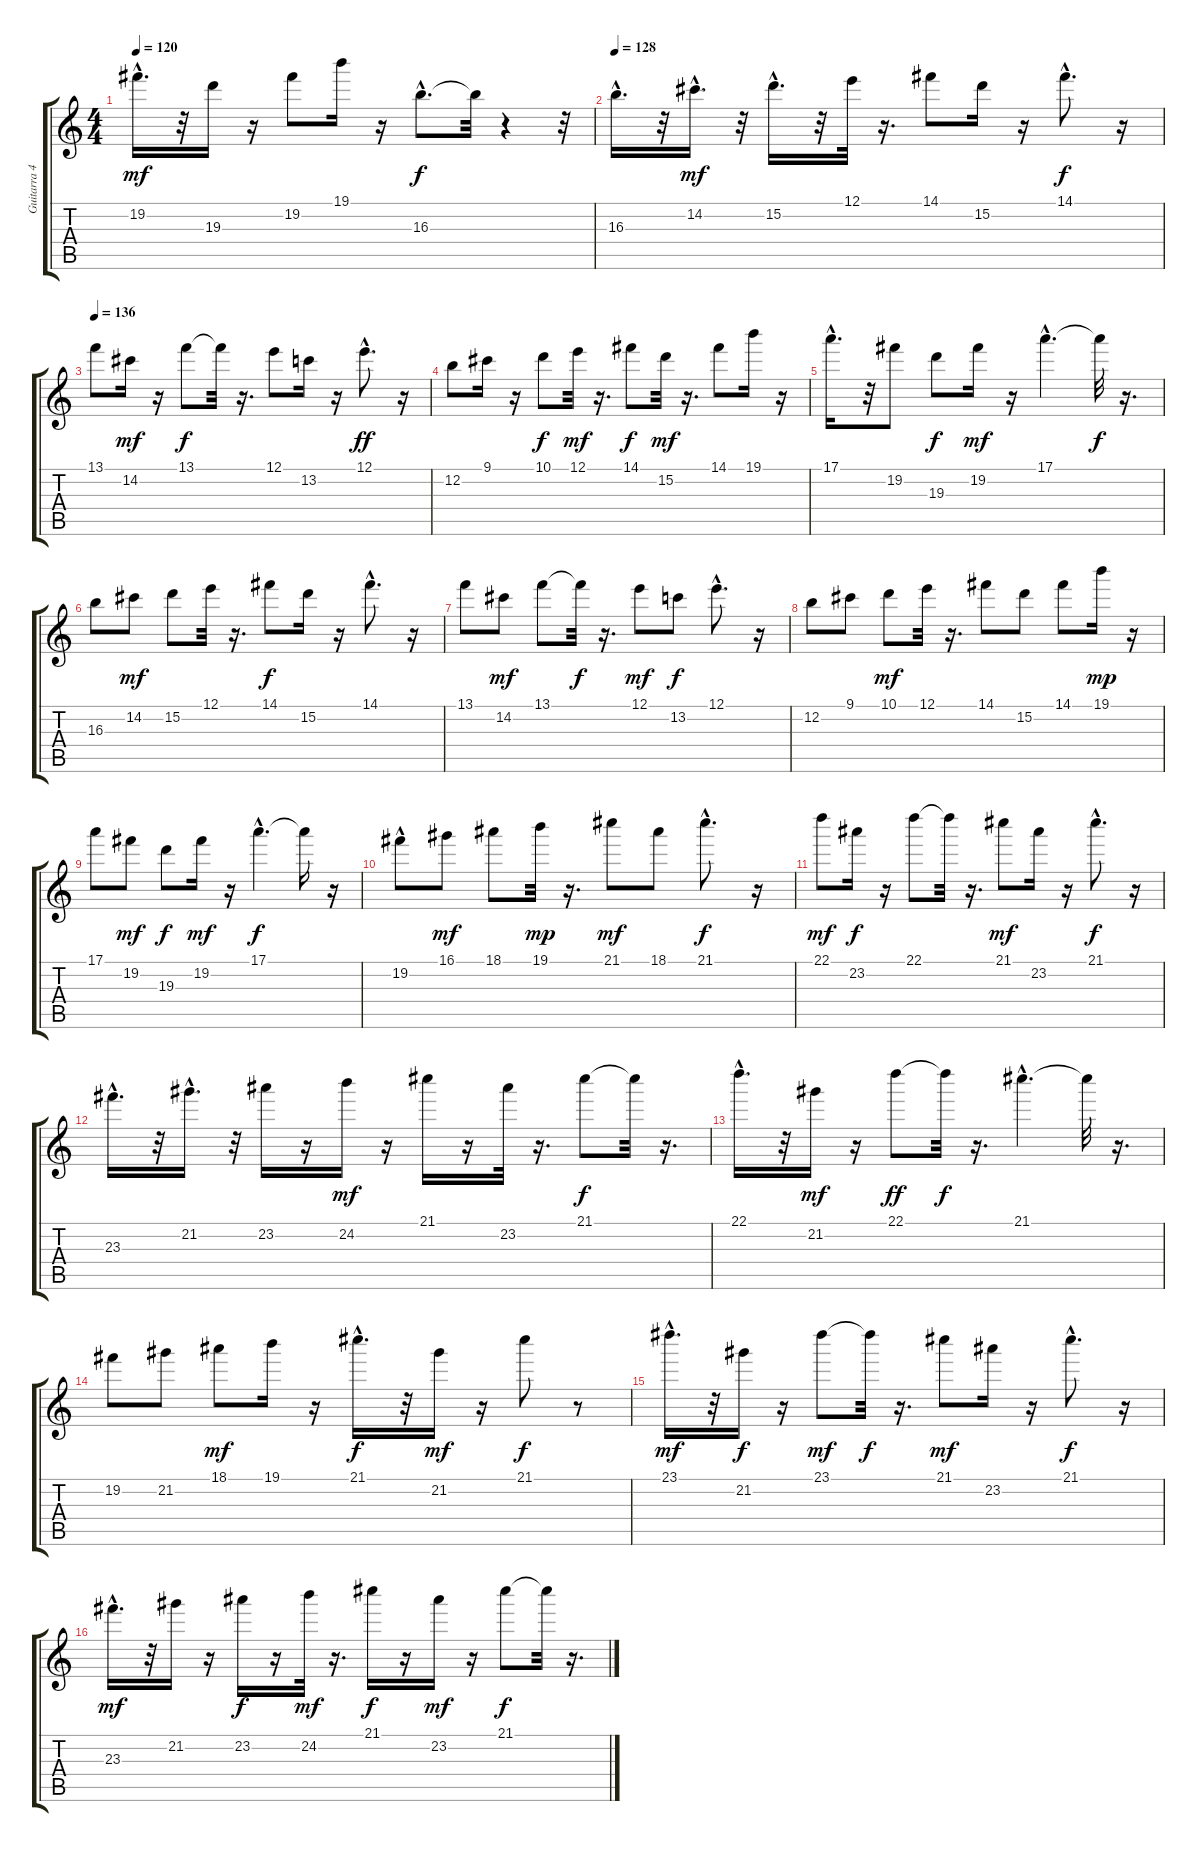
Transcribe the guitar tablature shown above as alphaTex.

\track ("Guitarra 4" "Guitarra 4") {instrument distortionguitar}
\staff {score tabs}
\tuning (E4 B3 G3 D3 A2 E2) {hide}
\ts (4 4)
\tempo 120
\clef g2
\ks c
19.2{hac}.16{d dy mf} r.32 19.3.16 r.16 19.2.8 19.1.16 r.16 16.3{hac}.8{d dy f} 16.3{t}.32 r.4 r.32 |
\tempo 128
16.3{hac}.16{d} r.32 14.2{hac}.16{d dy mf} r.32 15.2{hac}.16{d} r.32 12.1.32 r.16{d} 14.1.8 15.2.16 r.16 14.1{hac}.8{d dy f} r.16 |
\tempo 136
13.1.8 14.2.16{dy mf} r.16 13.1.8{dy f} 13.1{t}.32 r.16{d} 12.1.8 13.2.16 r.16 12.1{hac}.8{d dy ff} r.16 |
12.2.8 9.1.16 r.16 10.1.8{dy f} 12.1.32{dy mf} r.16{d} 14.1.8{dy f} 15.2.32{dy mf} r.16{d} 14.1.8 19.1.16 r.16 |
17.1{hac}.16{d} r.32 19.2.8 19.3.8{dy f} 19.2.16{dy mf} r.16 17.1{hac}.4{d} 17.1{t}.32{dy f} r.16{d} |
16.3.8 14.2.8{dy mf} 15.2.8 12.1.32 r.16{d} 14.1.8{dy f} 15.2.16 r.16 14.1{hac}.8{d} r.16 |
13.1.8 14.2.8{dy mf} 13.1.8 13.1{t}.32{dy f} r.16{d} 12.1.8{dy mf} 13.2.8{dy f} 12.1{hac}.8{d} r.16 |
12.2.8 9.1.8 10.1.8{dy mf} 12.1.32 r.16{d} 14.1.8 15.2.8 14.1.8 19.1.16{dy mp} r.16 |
17.1.8 19.2.8{dy mf} 19.3.8{dy f} 19.2.16{dy mf} r.16 17.1{hac}.4{d dy f} 17.1{t}.16 r.16 |
19.2{hac}.8 16.1.8{dy mf} 18.1.8 19.1.32{dy mp} r.16{d} 21.1.8{dy mf} 18.1.8 21.1{hac}.8{d dy f} r.16 |
22.1.8{dy mf} 23.2.16{dy f} r.16 22.1.8 22.1{t}.32 r.16{d} 21.1.8{dy mf} 23.2.16 r.16 21.1{hac}.8{d dy f} r.16 |
23.3{hac}.16{d} r.32 21.2{hac}.16{d} r.32 23.2.16 r.16 24.2.16{dy mf} r.16 21.1.16 r.16 23.2.32 r.16{d} 21.1.8{dy f} 21.1{t}.32 r.16{d} |
22.1{hac}.16{d} r.32 21.2.16{dy mf} r.16 22.1.8{dy ff} 22.1{t}.32{dy f} r.16{d} 21.1{hac}.4{d} 21.1{t}.32 r.16{d} |
19.2.8 21.2.8 18.1.8{dy mf} 19.1.16 r.16 21.1{hac}.16{d dy f} r.32 21.2.16{dy mf} r.16 21.1.8{dy f} r.8 |
23.1{hac}.16{d dy mf} r.32 21.2.16{dy f} r.16 23.1.8{dy mf} 23.1{t}.32{dy f} r.16{d} 21.1.8{dy mf} 23.2.16 r.16 21.1{hac}.8{d dy f} r.16 |
23.3{hac}.16{d dy mf} r.32 21.2.16 r.16 23.2.16{dy f} r.16 24.2.32{dy mf} r.16{d} 21.1.16{dy f} r.16 23.2.16{dy mf} r.16 21.1.8{dy f} 21.1{t}.32 r.16{d}
